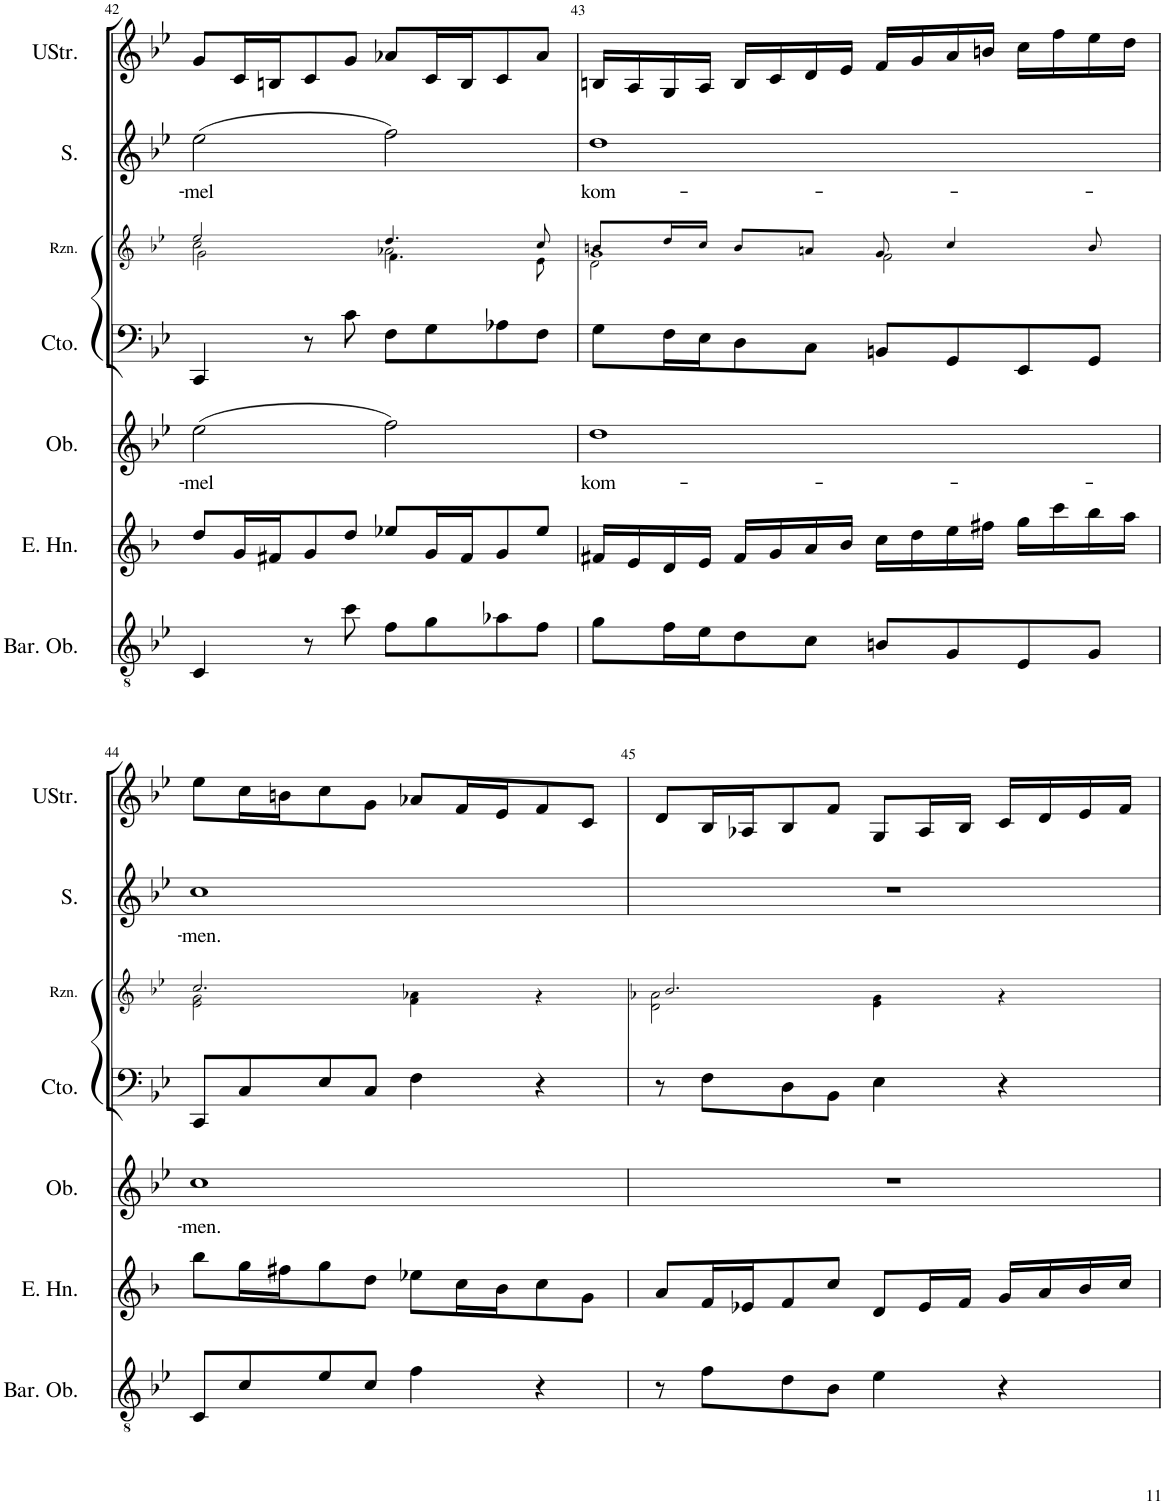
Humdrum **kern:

**kern	**kern	**kern	**text	**kern	**kern	**kern	**text	**kern
*part7	*part6	*part5	*part5	*part4	*part3	*part2	*part2	*part1
*staff7	*staff6	*staff5	*staff5	*staff4	*staff3	*staff2	*staff2	*staff1
*I"Baritone Oboe	*I"English Horn	*I"Oboe	*	*I"Continuo	*I"Realization	*I"Soprano	*	*I"Strings
*I'Bar. Ob.	*I'E. Hn.	*I'Ob.	*	*I'Cto.	*I'Rzn.	*I'S.	*	*
!!LO:PB:g=z
*clefGv2	*clefG2	*clefG2	*	*clefF4	*clefG2	*clefG2	*	*clefG2
*	*Trd4c7	*	*	*	*	*	*	*
*k[b-e-]	*k[b-]	*k[b-e-]	*	*k[b-e-]	*k[b-e-]	*k[b-e-]	*	*k[b-e-]
*M4/4	*M4/4	*M4/4	*	*M4/4	*M4/4	*M4/4	*	*M4/4
*met(c)	*met(c)	*met(c)	*	*met(c)	*met(c)	*met(c)	*	*met(c)
=42	=42	=42	=42	=42	=42	=42	=42	=42
!	!	!	!LO:LY:b	!	!	!	!LO:LY:b	!
*	*	*	*	*	*^	*	*	*
*	*	*	*	*	*	*^	*	*	*
4C/	8dd/L	(2ee-\	-mel	4CC/	2ee-/	2cc\	2g\	(2ee-\	-mel	8g/L
.	16g/L	.	.	.	.	.	.	.	.	16c/L
.	16f#X/J	.	.	.	.	.	.	.	.	16Bn/J
8r	8g/	.	.	8r	.	.	.	.	.	8c/
8cc\	8dd/J	.	.	8c\	.	.	.	.	.	8g/J
8f\L	8ee-X/L	2ff\)	.	8F\L	4.dd/	2a-X\	4.f\	2ff\)	.	8a-X/L
8g\	16g/L	.	.	8G\	.	.	.	.	.	16c/L
.	16f#/J	.	.	.	.	.	.	.	.	16B/J
8a-X\	8g/	.	.	8A-X\	.	.	.	.	.	8c/
8f\J	8ee-/J	.	.	8F\J	8cc/	.	8e-\	.	.	8a-/J
=43	=43	=43	=43	=43	=43	=43	=43	=43	=43	=43
!	!	!	!LO:LY:b	!	!	!	!	!	!LO:LY:b	!
8g\L	16f#X/LL	1dd	kom-	8G\L	8bn/L	1g	2d\	1dd	kom-	16Bn/LL
.	16e/	.	.	.	.	.	.	.	.	16A/
16f\L	16d/	.	.	16F\L	16dd/L	.	.	.	.	16G/
16e-\J	16e/JJ	.	.	16E-\J	16cc/JJ	.	.	.	.	16A/JJ
8d\	16f#/LL	.	.	8D\	8b/L	.	.	.	.	16B/LL
.	16g/	.	.	.	.	.	.	.	.	16c/
8c\J	16a/	.	.	8C\J	8an/J	.	.	.	.	16d/
.	16b-/JJ	.	.	.	.	.	.	.	.	16e-/JJ
8Bn/L	16cc\LL	.	.	8BBn/L	8g/	.	2f\	.	.	16f/LL
.	16dd\	.	.	.	.	.	.	.	.	16g/
8G/	16ee\	.	.	8GG/	4cc/	.	.	.	.	16a/
.	16ff#X\JJ	.	.	.	.	.	.	.	.	16bn/JJ
8E-/	16gg\LL	.	.	8EE-/	.	.	.	.	.	16cc\LL
.	16ccc\	.	.	.	.	.	.	.	.	16ff\
8G/J	16bb-\	.	.	8GG/J	8b/	.	.	.	.	16ee-\
.	16aa\JJ	.	.	.	.	.	.	.	.	16dd\JJ
*	*	*	*	*	*v	*v	*v	*	*	*
!!LO:LB:g=z
=44	=44	=44	=44	=44	=44	=44	=44	=44
!	!	!	!LO:LY:b	!	!	!	!LO:LY:b	!
*	*	*	*	*	*^	*	*	*
8C/L	8bb-\L	1cc	-men.	8CC/L	2.cc/	2e-\ 2g\	1cc	-men.	8ee-\L
8c/	16gg\L	.	.	8C/	.	.	.	.	16cc\L
.	16ff#X\J	.	.	.	.	.	.	.	16bn\J
8e-/	8gg\	.	.	8E-/	.	.	.	.	8cc\
8c/J	8dd\J	.	.	8C/J	.	.	.	.	8g\J
4f\	8ee-X\L	.	.	4F\	.	4f\ 4a-X\	.	.	8a-X/L
.	16cc\L	.	.	.	.	.	.	.	16f/L
.	16b-\J	.	.	.	.	.	.	.	16e-/J
4r	8cc\	.	.	4r	4ryy	4r	.	.	8f/
.	8g\J	.	.	.	.	.	.	.	8c/J
=45	=45	=45	=45	=45	=45	=45	=45	=45	=45
8r	8a/L	1r	.	8r	2.b-/	2d\ 2a-X\	1r	.	8d/L
8f\L	16f/L	.	.	8F\L	.	.	.	.	16B-/L
.	16e-X/J	.	.	.	.	.	.	.	16A-X/J
8d\	8f/	.	.	8D\	.	.	.	.	8B-/
8B-\J	8cc/J	.	.	8BB-\J	.	.	.	.	8f/J
4e-\	8d/L	.	.	4E-\	.	4e-\ 4g\	.	.	8G/L
.	16e-/L	.	.	.	.	.	.	.	16A-/L
.	16f/JJ	.	.	.	.	.	.	.	16B-/JJ
4r	16g/LL	.	.	4r	4ryy	4r	.	.	16c/LL
.	16a/	.	.	.	.	.	.	.	16d/
.	16b-/	.	.	.	.	.	.	.	16e-/
.	16cc/JJ	.	.	.	.	.	.	.	16f/JJ
*	*	*	*	*	*v	*v	*	*	*
=	=	=	=	=	=	=	=	=
*-	*-	*-	*-	*-	*-	*-	*-	*-
